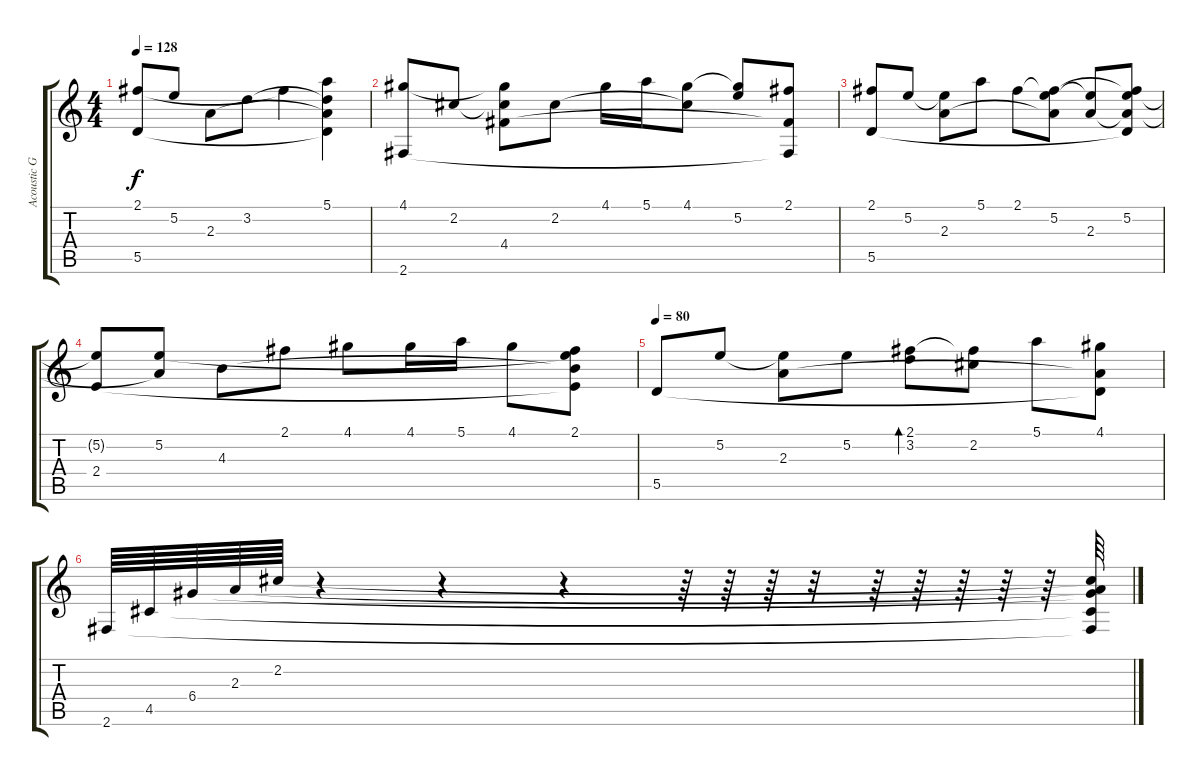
\track ("Acoustic Guitar" "Acoustic G") {instrument acousticguitarsteel}
\staff {score tabs}
\tuning (E4 B3 G3 D3 A2 E2) {hide}
\ts (4 4)
\tempo 128
\clef g2
\ks c
(2.1 5.5).8{dy f} 5.2.8 2.3.8 3.2.8 2.1{t}.4 (5.1 3.2{t} 2.3{t} 5.5{t}).4 |
(4.1 2.6).8 2.2.8 (4.1{t} 2.2{t} 4.4).8 2.2.8 4.1.16 5.1.16 (4.1 2.2{t}).8 (4.1{t} 5.2).8 (2.1 4.4{t} 2.6{t}).8 |
(2.1 5.5).8 5.2.8 (5.2{t} 2.3).8 5.1.8 2.1.8 (2.1{t} 5.2 2.3{t}).8 (5.2{t} 2.3).8 (2.1{t} 5.2 2.3{t} 5.5{t}).8 |
(5.2{t} 2.4).8 (5.2 2.3{t}).8 4.3.8 2.1.8 4.1.8 4.1.16 5.1.16 4.1.8 (2.1 5.2{t} 4.3{t} 2.4{t}).8 |
\tempo 80
5.5.8 5.2.8 (5.2{t} 2.3).8 5.2.8 (2.1 3.2).8{bd 60} (2.1{t} 2.2).8 5.1.8 (4.1 2.3{t} 5.5{t}).8 |
2.6.64 4.5.64 6.4.64 2.3.64 2.2.64 r.4 r.4 r.4 r.64 r.64 r.64 r.32 r.64 r.64 r.64 r.64 r.64 (2.2{t} 2.3{t} 6.4{t} 4.5{t} 2.6{t}).64
